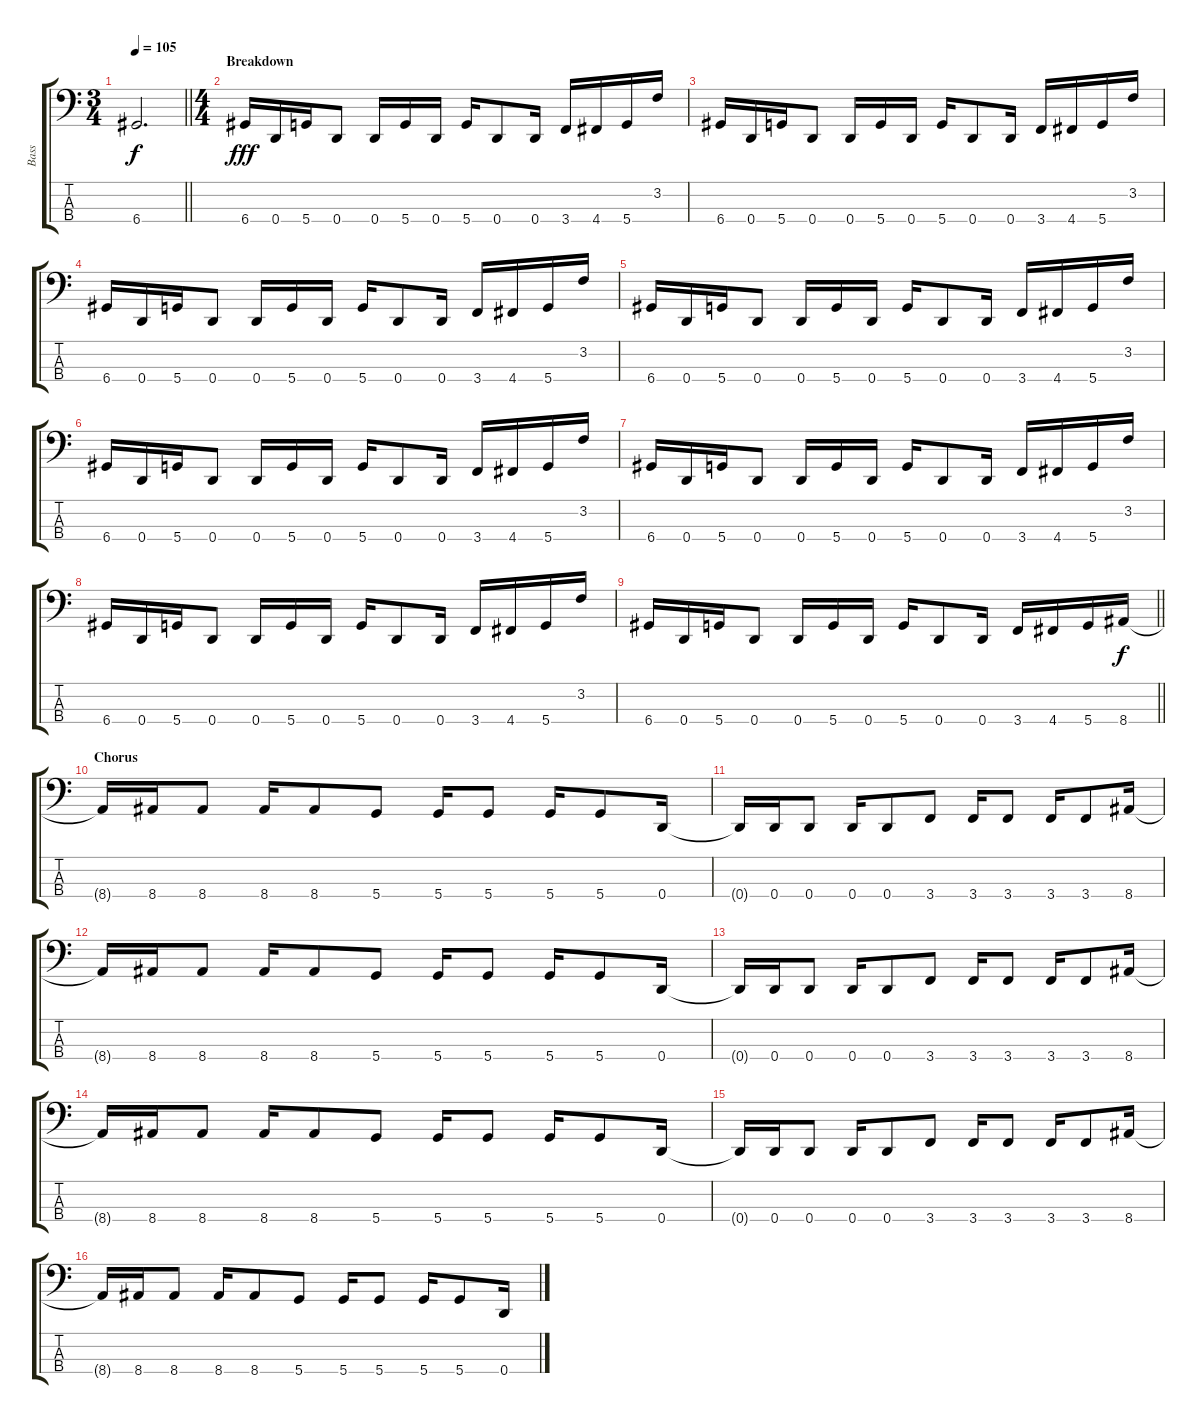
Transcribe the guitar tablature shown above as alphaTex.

\track ("Bass" "Bass") {instrument electricbassfinger}
\staff {score tabs}
\tuning (G2 D2 A1 D1) {hide}
\ts (3 4)
\tempo 105
\clef f4
\barLineRight lightlight
\ks c
6.4{t}.2{d dy f} |
\ts (4 4)
\section ("" "Breakdown")
6.4.16{dy fff} 0.4.16 5.4.16 0.4.8 0.4.16 5.4.16 0.4.16 5.4.16 0.4.8 0.4.16 3.4.16 4.4.16 5.4.16 3.2.16 |
6.4.16 0.4.16 5.4.16 0.4.8 0.4.16 5.4.16 0.4.16 5.4.16 0.4.8 0.4.16 3.4.16 4.4.16 5.4.16 3.2.16 |
6.4.16 0.4.16 5.4.16 0.4.8 0.4.16 5.4.16 0.4.16 5.4.16 0.4.8 0.4.16 3.4.16 4.4.16 5.4.16 3.2.16 |
6.4.16 0.4.16 5.4.16 0.4.8 0.4.16 5.4.16 0.4.16 5.4.16 0.4.8 0.4.16 3.4.16 4.4.16 5.4.16 3.2.16 |
6.4.16 0.4.16 5.4.16 0.4.8 0.4.16 5.4.16 0.4.16 5.4.16 0.4.8 0.4.16 3.4.16 4.4.16 5.4.16 3.2.16 |
6.4.16 0.4.16 5.4.16 0.4.8 0.4.16 5.4.16 0.4.16 5.4.16 0.4.8 0.4.16 3.4.16 4.4.16 5.4.16 3.2.16 |
6.4.16 0.4.16 5.4.16 0.4.8 0.4.16 5.4.16 0.4.16 5.4.16 0.4.8 0.4.16 3.4.16 4.4.16 5.4.16 3.2.16 |
\barLineRight lightlight
6.4.16 0.4.16 5.4.16 0.4.8 0.4.16 5.4.16 0.4.16 5.4.16 0.4.8 0.4.16 3.4.16 4.4.16 5.4.16 8.4.16{dy f} |
\section ("" "Chorus")
8.4{t}.16 8.4.16 8.4.8 8.4.16 8.4.8 5.4.8 5.4.16 5.4.8 5.4.16 5.4.8 0.4.16 |
0.4{t}.16 0.4.16 0.4.8 0.4.16 0.4.8 3.4.8 3.4.16 3.4.8 3.4.16 3.4.8 8.4.16 |
8.4{t}.16 8.4.16 8.4.8 8.4.16 8.4.8 5.4.8 5.4.16 5.4.8 5.4.16 5.4.8 0.4.16 |
0.4{t}.16 0.4.16 0.4.8 0.4.16 0.4.8 3.4.8 3.4.16 3.4.8 3.4.16 3.4.8 8.4.16 |
8.4{t}.16 8.4.16 8.4.8 8.4.16 8.4.8 5.4.8 5.4.16 5.4.8 5.4.16 5.4.8 0.4.16 |
0.4{t}.16 0.4.16 0.4.8 0.4.16 0.4.8 3.4.8 3.4.16 3.4.8 3.4.16 3.4.8 8.4.16 |
8.4{t}.16 8.4.16 8.4.8 8.4.16 8.4.8 5.4.8 5.4.16 5.4.8 5.4.16 5.4.8 0.4.16
